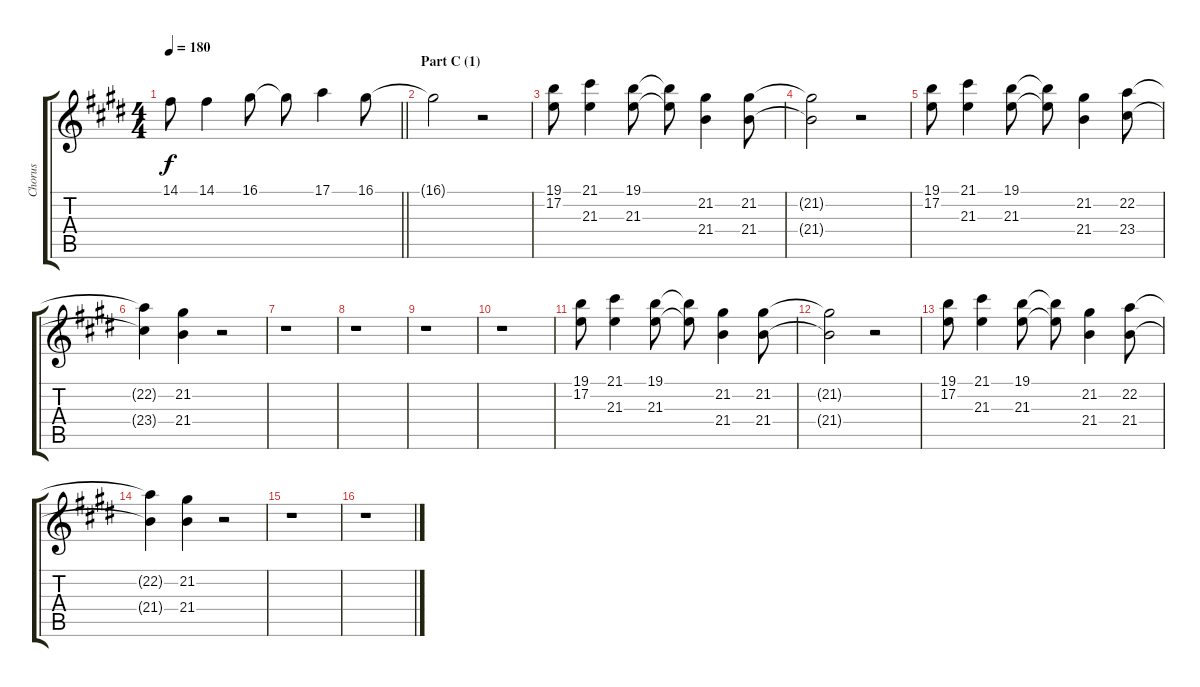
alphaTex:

\track ("Chorus" "Chorus") {instrument trumpet}
\staff {score tabs}
\tuning (E4 B3 G3 D3 A2 E2) {hide}
\ts (4 4)
\tempo 180
\clef g2
\barLineRight lightlight
\ks e
14.1.8{dy f} 14.1.4 16.1.8 16.1{t}.8 17.1.4 16.1.8 |
\section ("" "Part C (1)")
16.1{t}.2 r.2 |
(19.1 17.2).8 (21.1 21.3).4 (19.1 21.3).8 (19.1{t} 21.3{t}).8 (21.2 21.4).4 (21.2 21.4).8 |
(21.2{t} 21.4{t}).2 r.2 |
(19.1 17.2).8 (21.1 21.3).4 (19.1 21.3).8 (19.1{t} 21.3{t}).8 (21.2 21.4).4 (22.2 23.4).8 |
(22.2{t} 23.4{t}).4 (21.2 21.4).4 r.2 |
r.1 |
r.1 |
r.1 |
r.1 |
(19.1 17.2).8 (21.1 21.3).4 (19.1 21.3).8 (19.1{t} 21.3{t}).8 (21.2 21.4).4 (21.2 21.4).8 |
(21.2{t} 21.4{t}).2 r.2 |
(19.1 17.2).8 (21.1 21.3).4 (19.1 21.3).8 (19.1{t} 21.3{t}).8 (21.2 21.4).4 (22.2 21.4).8 |
(22.2{t} 21.4{t}).4 (21.2 21.4).4 r.2 |
r.1 |
r.1
